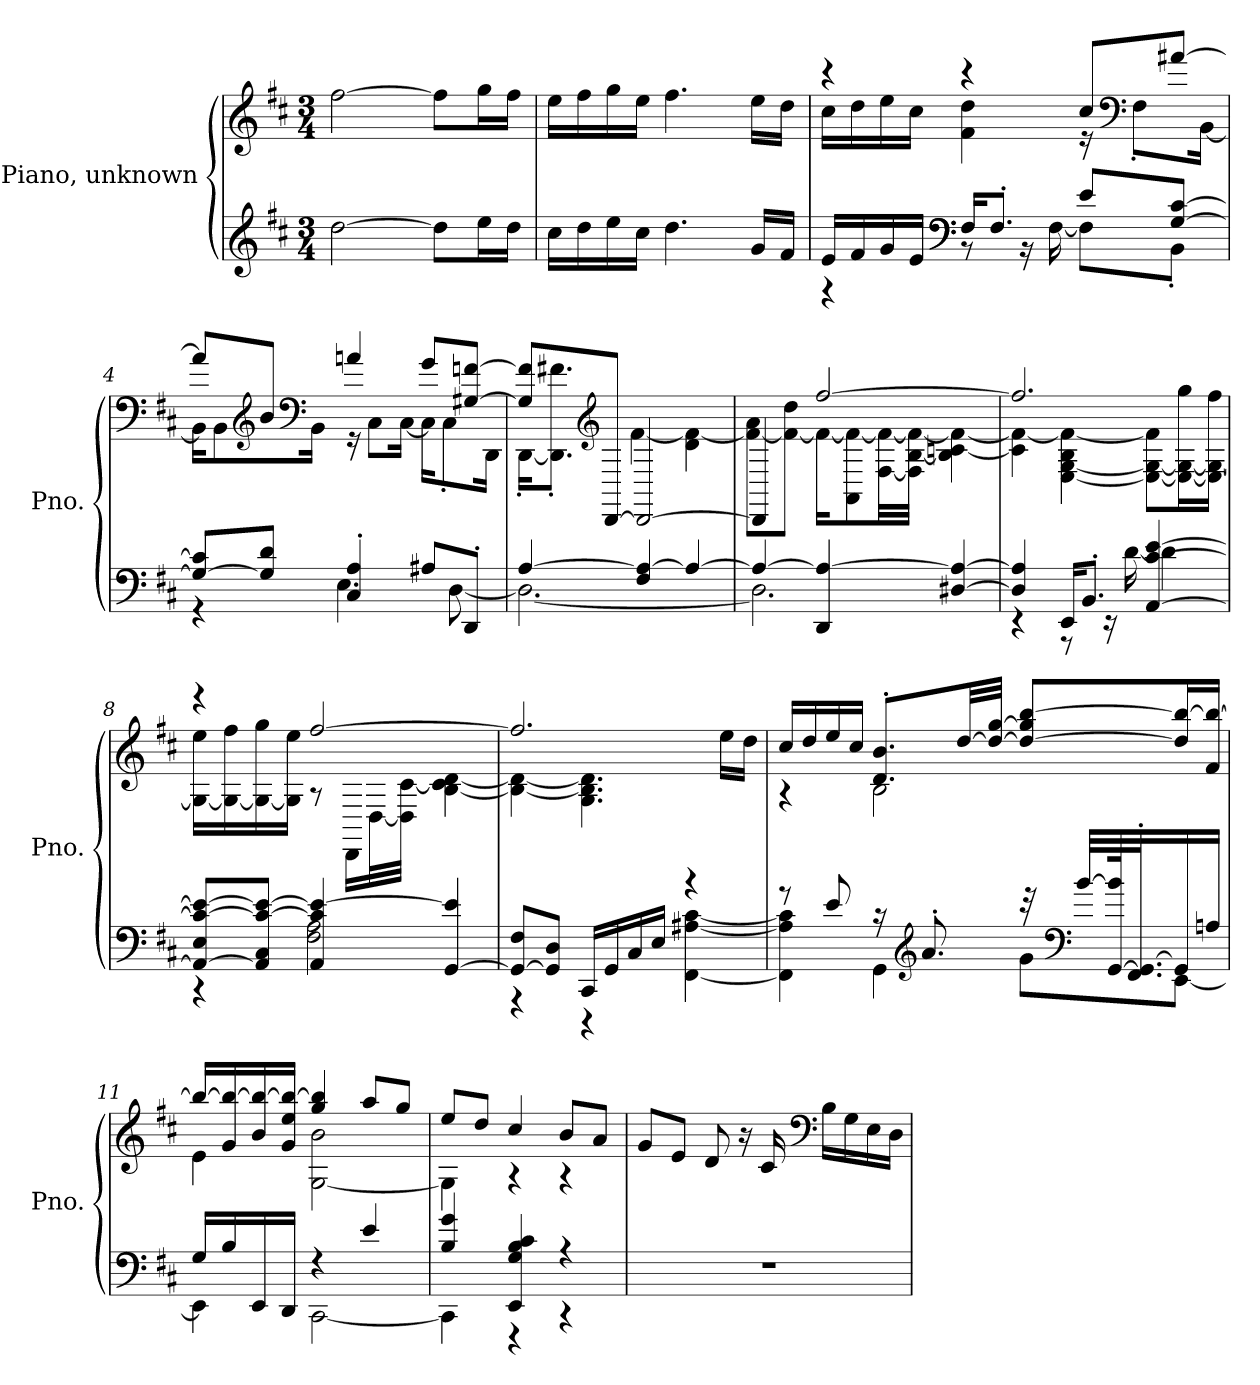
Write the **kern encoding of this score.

**kern	**kern
*part1	*part1
*staff2	*staff1
*I"Piano, unknown	*
*I'Pno.	*
*clefG2	*clefG2
*k[f#c#]	*k[f#c#]
*M3/4	*M3/4
*MM179	*MM179
=1	=1
[2dd\	[2ff#\
8dd\L]	8ff#\L]
16ee\L	16gg\L
16dd\JJ	16ff#\JJ
=2	=2
16cc#\LL	16ee\LL
16dd\	16ff#\
16ee\	16gg\
16cc#\JJ	16ee\JJ
4.dd\	4.ff#\
16g/LL	16ee\LL
16f#/JJ	16dd\JJ
=3	=3
*^	*^
16e/LL	4r	4r	16cc#\LL
16f#/	.	.	16dd\
16g/	.	.	16ee\
16e/JJ	.	.	16cc#\JJ
*clefF4	*	*	*
16F#/KL	8r	4r	4f#\ 4dd\
8.F#'/J	.	.	.
.	16r	.	.
.	[16F#\	.	.
8e/L	8F#\L]	8cc#/L	16r
*	*	*clefF4	*
.	.	.	8F#'\L
[8G/ [8c#/J	8BB'\J	[8a#X/J	.
.	.	.	[16BB\Jk
!!LO:LB:g=z	!!
=4	=4	=4	=4
8G/_ 8c#/]L	4r	8a#/L]	16BB\KL]
.	.	.	8BB\
*	*	*clefG2	*
8G/] 8d/J	.	8b/J	.
*	*	*clefF4	*
.	.	.	16BB\Jk
4C#/' 4A/'	4.E\	4an/	16r
.	.	.	8C#\L
.	.	.	[16C#\Jk
8A#X/L	.	8g/L	16C#\KL]
.	.	.	8C#'\
8DD'/J	[8D\	[8G#X/ [8fn/J	.
.	.	.	16DD\Jk
=5	=5	=5	=5
[4A/	2.D\_	8G#/] 8f/]L	[16DD'\KL
.	.	.	8.DD\]' 8.f#X\'J
*	*	*clefG2	*
.	.	[8DD/J	.
4F#/ 4A/_	.	2DD/_	[4f#\
4A/_	.	.	4d\ 4f#\_
=6	=6	=6	=6
4A/_	2.D\]	4DD/]	8f#\_ 8a\L
.	.	.	8f#\_ 8dd\J
4DD/ 4A/_	.	[2ff#/	16f#\KL_
.	.	.	8AA\ 8f#\_
.	.	.	[32F#\ 32f#\_LL
.	.	.	32F#\] [32B\ 32f#\_JJJ
[4D#X/ 4A/_	.	.	4B\] [4cn\ 4f#\_
!!LO:LB:g=z	!!
=7	=7	=7	=7
4D#/] 4A/]	4r	2.ff#/]	4c\] 4f#\_
16EE/KL	8r	.	[4E\ [4G\ 4B\ 4f#\_
8.BB'/J	.	.	.
.	16r	.	.
.	[16d\	.	.
[4AA/ [4c#/ [4e/	4d\]	.	8E\_ 8G\_ 8f#\]L
.	.	.	16E\_ 16G\_ 16gg\L
.	.	.	16E\] 16G\_ 16ff#\JJ
=8	=8	=8	=8
8AA/_ 8E/ 8c#/_ 8e/_L	4r	4r	16G\_ 16ee\LL
.	.	.	16G\_ 16ff#\
8AA/] 8C#/ 8c#/_ 8e/_J	.	.	16G\_ 16gg\
.	.	.	16G\] 16ee\JJ
4AA/ 4c#/] 4e/_	2F#\ 2A\	[2ff#/	8r
.	.	.	16DD\LL
.	.	.	[32D\L
.	.	.	32D\] [32c#\JJJ
[4GG/ 4e/]	.	.	[4B\ 4c#\] [4d\
=9	=9	=9	=9
8GG/_ 8F#/L	4r	2.ff#/]	4B\_ 4d\_
8GG/] 8D/J	.	.	.
16CC#/LL	4r	.	4.G\ 4.B\] 4.d\]
16GG/	.	.	.
16C#/	.	.	.
16E/JJ	.	.	.
4r	[4FF#\ [4A#X\ [4c#\	.	.
.	.	.	16ee\LL
.	.	.	16dd\JJ
!!LO:LB:g=z	!!
=10	=10	=10	=10
8r	4FF#\] 4A#\] 4c#\]	16cc#/LL	4r
.	.	16dd/	.
8e/	.	16ee/	.
.	.	16cc#/JJ	.
16r	4GG\	8.d/' 8.b/'L	2B\
*clefG2	*	*	*
8.a'/	.	.	.
.	.	[32dd/LL	.
.	.	32dd/_ [32gg/JJJ	.
32r	8g\L	8dd/_ 8gg/] [8bb/L	.
*clefF4	*	*	*
[32b/LLL	.	.	.
[64GG/ 64b/]K	.	.	.
32.FF#/' 32.GG/_'J	.	.	.
16GG/]	[8EE\J	16dd/] 16bb/_L	.
16An/JJ	.	16f#/ 16bb/_JJ	.
=11	=11	=11	=11
16G/LL	4EE\]	16bb/LL_	4e\
16B/	.	16g/ 16bb/_	.
16EE/	.	16b/ 16bb/_	.
16DD/JJ	.	16g/ 16ee/ 16bb/_JJ	.
4r	[2CC#\	4gg/ 4bb/]	[2G\ 2b\
4e/	.	8aa/L	.
.	.	8gg/J	.
=12	=12	=12	=12
4B/ 4g/	4CC#\]	8ee/L	4G\]
.	.	8dd/J	.
4EE/ 4G/ 4B/ 4c#/	4r	4cc#/	4r
4r	4r	8b/L	4r
.	.	8a/J	.
*v	*v	*	*
*	*v	*v
!!LO:LB:g=z
=13	=13
2.r	8g/L
.	8e/J
.	8d/
.	16r
.	16c#/
*	*clefF4
.	16B\LL
.	16G\
.	16E\
.	16D\JJ
=	=
*-	*-
